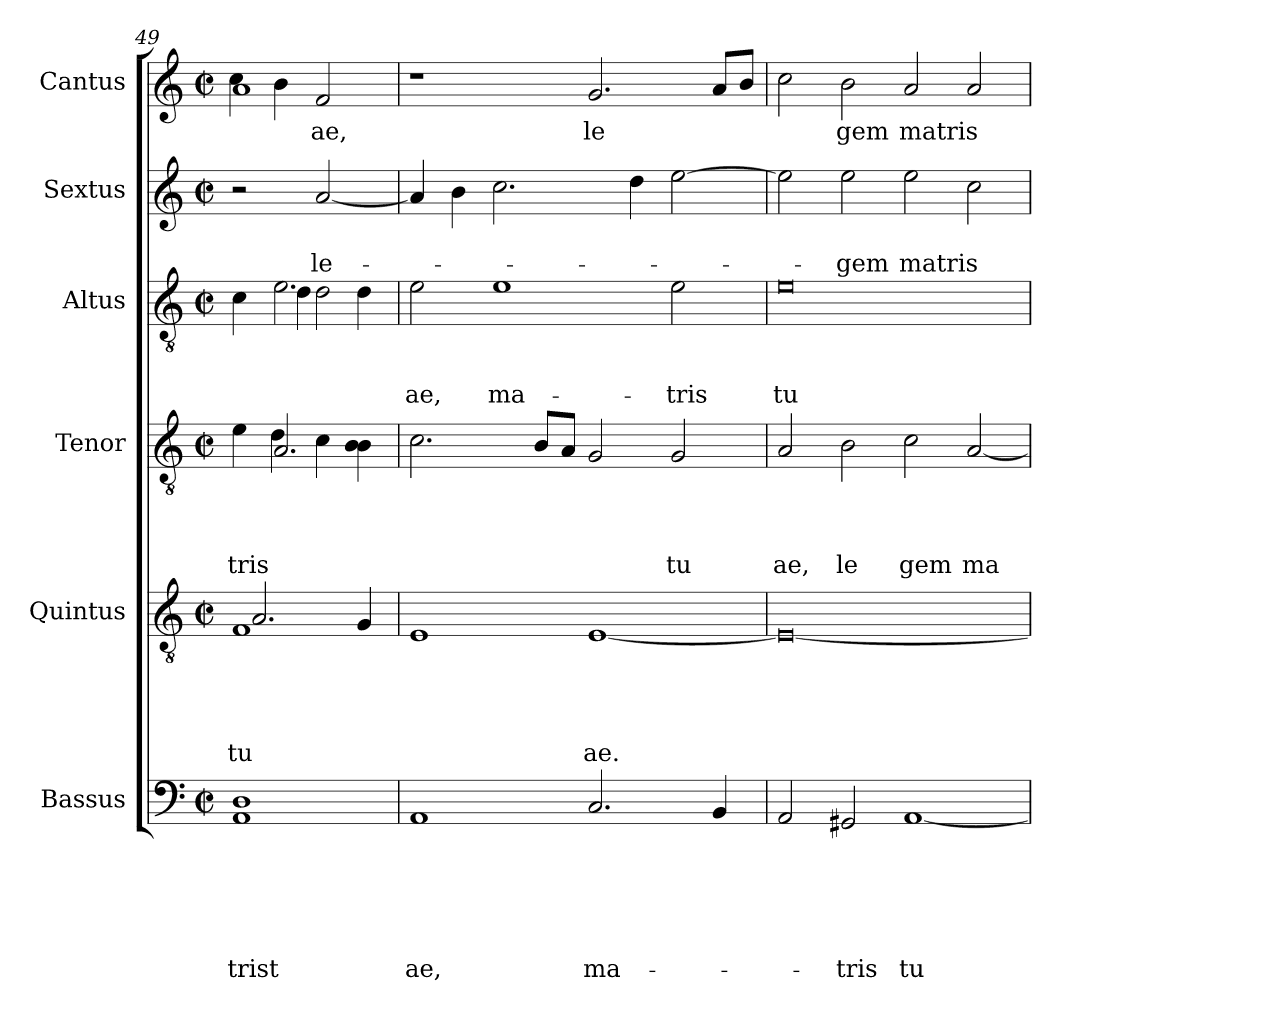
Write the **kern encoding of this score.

**kern	**text	**text	**text	**text	**text	**text	**kern	**text	**text	**text	**text	**text	**kern	**text	**text	**text	**text	**kern	**text	**text	**text	**kern	**text	**text	**kern	**text
*part6	*part6	*part6	*part6	*part6	*part6	*part6	*part5	*part5	*part5	*part5	*part5	*part5	*part4	*part4	*part4	*part4	*part4	*part3	*part3	*part3	*part3	*part2	*part2	*part2	*part1	*part1
*staff6	*staff6	*staff6	*staff6	*staff6	*staff6	*staff6	*staff5	*staff5	*staff5	*staff5	*staff5	*staff5	*staff4	*staff4	*staff4	*staff4	*staff4	*staff3	*staff3	*staff3	*staff3	*staff2	*staff2	*staff2	*staff1	*staff1
*I"Bassus	*	*	*	*	*	*	*I"Quintus	*	*	*	*	*	*I"Tenor	*	*	*	*	*I"Altus	*	*	*	*I"Sextus	*	*	*I"Cantus	*
*clefF4	*	*	*	*	*	*	*clefGv2	*	*	*	*	*	*clefGv2	*	*	*	*	*clefGv2	*	*	*	*clefG2	*	*	*clefG2	*
*k[]	*	*	*	*	*	*	*k[]	*	*	*	*	*	*k[]	*	*	*	*	*k[]	*	*	*	*k[]	*	*	*k[]	*
*C:	*	*	*	*	*	*	*C:	*	*	*	*	*	*C:	*	*	*	*	*C:	*	*	*	*C:	*	*	*C:	*
*M2/2	*	*	*	*	*	*	*M2/2	*	*	*	*	*	*M2/2	*	*	*	*	*M2/2	*	*	*	*M2/2	*	*	*M2/2	*
*met(c|)	*	*	*	*	*	*	*met(c|)	*	*	*	*	*	*met(c|)	*	*	*	*	*met(c|)	*	*	*	*met(c|)	*	*	*met(c|)	*
=49	=49	=49	=49	=49	=49	=49	=49	=49	=49	=49	=49	=49	=49	=49	=49	=49	=49	=49	=49	=49	=49	=49	=49	=49	=49	=49
!	!	!	!	!	!	!LO:LY:b	!	!	!	!	!	!LO:LY:b	!	!	!	!	!LO:LY:b	!	!	!	!	!	!	!	!	!
*	*	*	*	*	*	*	*^	*	*	*	*	*	*^	*	*	*	*	*^	*	*	*	*	*	*	*^	*
*	*	*	*	*	*	*	*	*	*	*	*	*	*	*	*	*	*	*	*	*	*^	*	*	*	*	*	*	*	*	*
1AA 1D	.	.	.	.	.	-trist	1F	2.A/	.	.	.	.	tu	4e\	4ryy	.	.	.	tris	4c\	4ryy	2.ryy	.	.	.	2r	.	.	1a	4cc\	.
.	.	.	.	.	.	.	.	.	.	.	.	.	.	2.A/	4d\	.	.	.	.	2.e\	4d\	.	.	.	.	.	.	.	.	4b\	.
!	!	!	!	!	!	!	!	!	!	!	!	!	!	!	!	!	!	!	!	!	!	!	!	!	!	!	!	!LO:LY:b	!	!	!LO:LY:b
.	.	.	.	.	.	.	.	.	.	.	.	.	.	.	4c\	.	.	.	.	.	2d\	.	.	.	.	[<2a/	.	le-	.	2f/	ae,
.	.	.	.	.	.	.	.	4G/	.	.	.	.	.	.	4B\ 4B\	.	.	.	.	.	.	4d\	.	.	.	.	.	.	.	.	.
*	*	*	*	*	*	*	*	*	*	*	*	*	*	*	*	*	*	*	*	*	*	*	*	*	*	*	*	*	*v	*v	*
=50	=50	=50	=50	=50	=50	=50	=50	=50	=50	=50	=50	=50	=50	=50	=50	=50	=50	=50	=50	=50	=50	=50	=50	=50	=50	=50	=50	=50	=50	=50
!	!	!	!	!	!	!LO:LY:b	!	!	!	!	!	!	!	!	!	!	!	!	!	!	!	!	!	!	!LO:LY:b	!	!	!	!	!
*	*	*	*	*	*	*	*v	*v	*	*	*	*	*	*	*	*	*	*	*	*v	*v	*v	*	*	*	*	*	*	*	*
*	*	*	*	*	*	*	*	*	*	*	*	*	*v	*v	*	*	*	*	*	*	*	*	*	*	*	*	*
1AA	.	.	.	.	.	ae,	1E	.	.	.	.	.	2.c\	.	.	.	.	2e\	.	.	-ae,	4a/]	.	.	1r	.
.	.	.	.	.	.	.	.	.	.	.	.	.	.	.	.	.	.	.	.	.	.	4b\	.	.	.	.
!	!	!	!	!	!	!	!	!	!	!	!	!	!	!	!	!	!	!	!	!	!LO:LY:b	!	!	!	!	!
.	.	.	.	.	.	.	.	.	.	.	.	.	.	.	.	.	.	1e	.	.	ma-	2.cc\	.	.	.	.
.	.	.	.	.	.	.	.	.	.	.	.	.	8B/L	.	.	.	.	.	.	.	.	.	.	.	.	.
.	.	.	.	.	.	.	.	.	.	.	.	.	8A/J	.	.	.	.	.	.	.	.	.	.	.	.	.
!	!	!	!	!	!	!LO:LY:b	!	!	!	!	!	!LO:LY:b	!	!	!	!	!	!	!	!	!	!	!	!	!	!LO:LY:b
2.C/	.	.	.	.	.	ma-	[<1E	.	.	.	.	ae.	2G/	.	.	.	.	.	.	.	.	.	.	.	2.g/	le
.	.	.	.	.	.	.	.	.	.	.	.	.	.	.	.	.	.	.	.	.	.	4dd\	.	.	.	.
!	!	!	!	!	!	!	!	!	!	!	!	!	!	!	!	!	!LO:LY:b	!	!	!	!LO:LY:b	!	!	!	!	!
.	.	.	.	.	.	.	.	.	.	.	.	.	2G/	.	.	.	tu	2e\	.	.	-tris	[>2ee\	.	.	.	.
4BB/	.	.	.	.	.	.	.	.	.	.	.	.	.	.	.	.	.	.	.	.	.	.	.	.	8a/L	.
.	.	.	.	.	.	.	.	.	.	.	.	.	.	.	.	.	.	.	.	.	.	.	.	.	8b/J	.
=51	=51	=51	=51	=51	=51	=51	=51	=51	=51	=51	=51	=51	=51	=51	=51	=51	=51	=51	=51	=51	=51	=51	=51	=51	=51	=51
!	!	!	!	!	!	!	!	!	!	!	!	!	!	!	!	!	!LO:LY:b	!	!	!	!LO:LY:b	!	!	!	!	!
2AA/	.	.	.	.	.	.	0E_	.	.	.	.	.	2A/	.	.	.	ae,	0e	.	.	tu-	2ee\]	.	.	2cc\	.
!	!	!	!	!	!	!LO:LY:b	!	!	!	!	!	!	!	!	!	!	!LO:LY:b	!	!	!	!	!	!	!LO:LY:b	!	!LO:LY:b
2GG#X/	.	.	.	.	.	-tris	.	.	.	.	.	.	2B\	.	.	.	le	.	.	.	.	2ee\	.	-gem	2b\	gem
!	!	!	!	!	!	!LO:LY:b	!	!	!	!	!	!	!	!	!	!	!LO:LY:b	!	!	!	!	!	!	!LO:LY:b	!	!LO:LY:b
[<1AA	.	.	.	.	.	tu-	.	.	.	.	.	.	2c\	.	.	.	gem	.	.	.	.	2ee\	.	matris	2a/	matris
!	!	!	!	!	!	!	!	!	!	!	!	!	!	!	!	!	!LO:LY:b	!	!	!	!	!	!	!	!	!
.	.	.	.	.	.	.	.	.	.	.	.	.	[<2A/	.	.	.	ma	.	.	.	.	2cc\	.	.	2a/	.
=	=	=	=	=	=	=	=	=	=	=	=	=	=	=	=	=	=	=	=	=	=	=	=	=	=	=
*-	*-	*-	*-	*-	*-	*-	*-	*-	*-	*-	*-	*-	*-	*-	*-	*-	*-	*-	*-	*-	*-	*-	*-	*-	*-	*-
